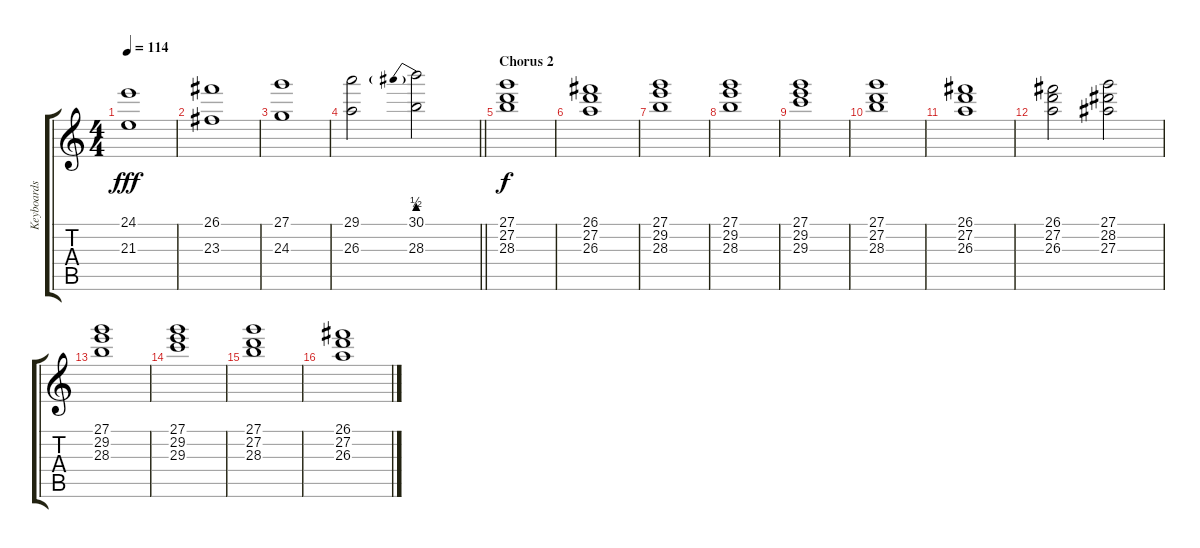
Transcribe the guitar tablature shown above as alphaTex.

\track ("Keyboards" "Keyboards") {instrument stringensemble1}
\staff {score tabs}
\tuning (E4 B3 G3 D3 A2 E2) {hide}
\ts (4 4)
\tempo 114
\clef g2
\ks c
(24.1 21.3).1{dy fff} |
(26.1 23.3).1 |
(27.1 24.3).1 |
\barLineRight lightlight
(29.1 26.3).2 (30.1{be (prebend 0 2 60 2)} 28.3).2 |
\section ("" "Chorus 2")
(27.1 27.2 28.3).1{dy f} |
(26.1 27.2 26.3).1 |
(27.1 29.2 28.3).1 |
(27.1 29.2 28.3).1 |
(27.1 29.2 29.3).1 |
(27.1 27.2 28.3).1 |
(26.1 27.2 26.3).1 |
(26.1 27.2 26.3).2 (27.1 28.2 27.3).2 |
(27.1 29.2 28.3).1 |
(27.1 29.2 29.3).1 |
(27.1 27.2 28.3).1 |
(26.1 27.2 26.3).1
